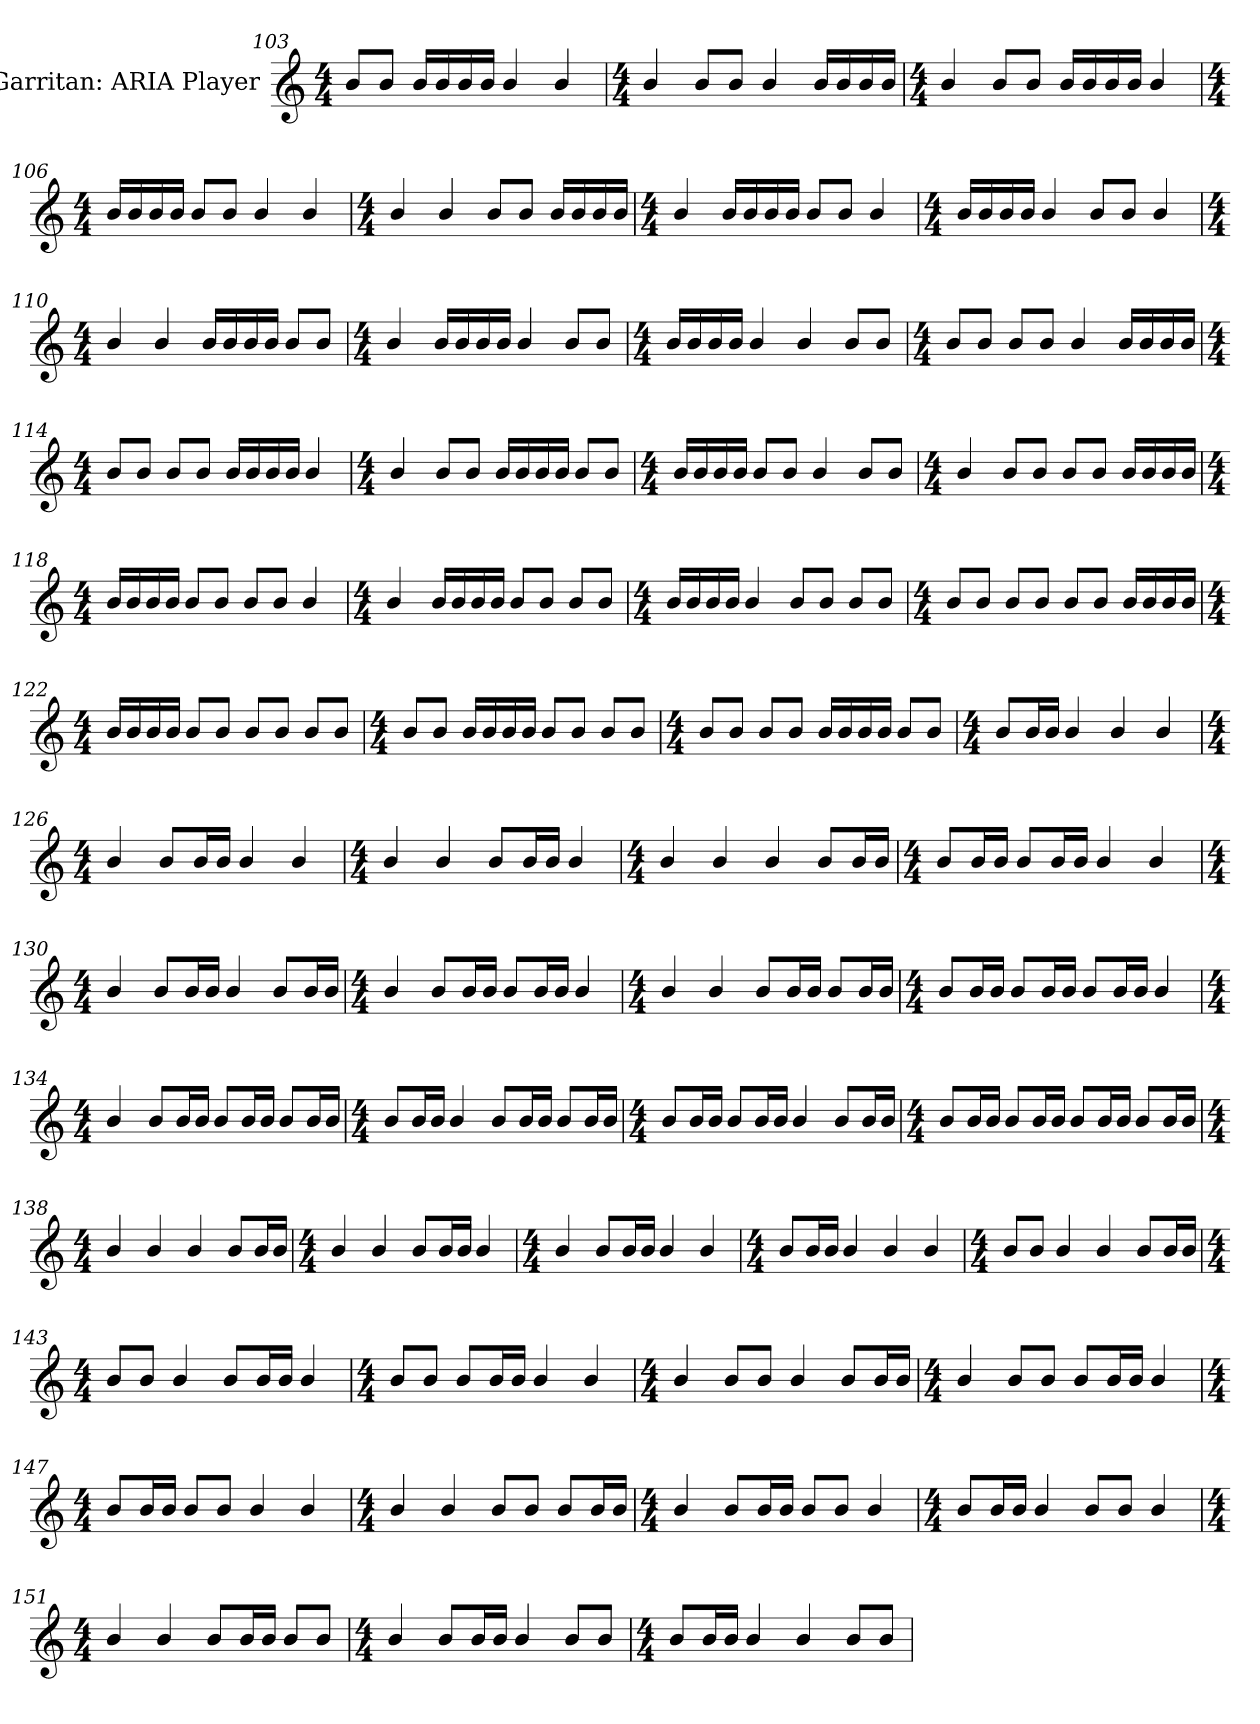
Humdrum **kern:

**kern
*part1
*staff1
*I"Garritan: ARIA Player
!!LO:PB:g=z
*clefG2
*k[]
*C:
*M4/4
=103
8bi/L
8bi/J
16bi/LL
16bi/
16bi/
16bi/JJ
4bi/
4bi/
!!LO:PB:g=z
=104
*M4/4
4bi/
8bi/L
8bi/J
4bi/
16bi/LL
16bi/
16bi/
16bi/JJ
!!LO:PB:g=z
=105
*M4/4
4bi/
8bi/L
8bi/J
16bi/LL
16bi/
16bi/
16bi/JJ
4bi/
!!LO:PB:g=z
=106
*M4/4
16bi/LL
16bi/
16bi/
16bi/JJ
8bi/L
8bi/J
4bi/
4bi/
!!LO:PB:g=z
=107
*M4/4
4bi/
4bi/
8bi/L
8bi/J
16bi/LL
16bi/
16bi/
16bi/JJ
!!LO:PB:g=z
=108
*M4/4
4bi/
16bi/LL
16bi/
16bi/
16bi/JJ
8bi/L
8bi/J
4bi/
!!LO:PB:g=z
=109
*M4/4
16bi/LL
16bi/
16bi/
16bi/JJ
4bi/
8bi/L
8bi/J
4bi/
!!LO:PB:g=z
=110
*M4/4
4bi/
4bi/
16bi/LL
16bi/
16bi/
16bi/JJ
8bi/L
8bi/J
!!LO:PB:g=z
=111
*M4/4
4bi/
16bi/LL
16bi/
16bi/
16bi/JJ
4bi/
8bi/L
8bi/J
!!LO:PB:g=z
=112
*M4/4
16bi/LL
16bi/
16bi/
16bi/JJ
4bi/
4bi/
8bi/L
8bi/J
!!LO:PB:g=z
=113
*M4/4
8bi/L
8bi/J
8bi/L
8bi/J
4bi/
16bi/LL
16bi/
16bi/
16bi/JJ
!!LO:PB:g=z
=114
*M4/4
8bi/L
8bi/J
8bi/L
8bi/J
16bi/LL
16bi/
16bi/
16bi/JJ
4bi/
!!LO:PB:g=z
=115
*M4/4
4bi/
8bi/L
8bi/J
16bi/LL
16bi/
16bi/
16bi/JJ
8bi/L
8bi/J
!!LO:PB:g=z
=116
*M4/4
16bi/LL
16bi/
16bi/
16bi/JJ
8bi/L
8bi/J
4bi/
8bi/L
8bi/J
!!LO:PB:g=z
=117
*M4/4
4bi/
8bi/L
8bi/J
8bi/L
8bi/J
16bi/LL
16bi/
16bi/
16bi/JJ
!!LO:PB:g=z
=118
*M4/4
16bi/LL
16bi/
16bi/
16bi/JJ
8bi/L
8bi/J
8bi/L
8bi/J
4bi/
!!LO:PB:g=z
=119
*M4/4
4bi/
16bi/LL
16bi/
16bi/
16bi/JJ
8bi/L
8bi/J
8bi/L
8bi/J
!!LO:PB:g=z
=120
*M4/4
16bi/LL
16bi/
16bi/
16bi/JJ
4bi/
8bi/L
8bi/J
8bi/L
8bi/J
!!LO:PB:g=z
=121
*M4/4
8bi/L
8bi/J
8bi/L
8bi/J
8bi/L
8bi/J
16bi/LL
16bi/
16bi/
16bi/JJ
!!LO:PB:g=z
=122
*M4/4
16bi/LL
16bi/
16bi/
16bi/JJ
8bi/L
8bi/J
8bi/L
8bi/J
8bi/L
8bi/J
!!LO:PB:g=z
=123
*M4/4
8bi/L
8bi/J
16bi/LL
16bi/
16bi/
16bi/JJ
8bi/L
8bi/J
8bi/L
8bi/J
!!LO:PB:g=z
=124
*M4/4
8bi/L
8bi/J
8bi/L
8bi/J
16bi/LL
16bi/
16bi/
16bi/JJ
8bi/L
8bi/J
!!LO:PB:g=z
=125
*M4/4
8bi/L
16bi/L
16bi/JJ
4bi/
4bi/
4bi/
!!LO:PB:g=z
=126
*M4/4
4bi/
8bi/L
16bi/L
16bi/JJ
4bi/
4bi/
!!LO:PB:g=z
=127
*M4/4
4bi/
4bi/
8bi/L
16bi/L
16bi/JJ
4bi/
!!LO:PB:g=z
=128
*M4/4
4bi/
4bi/
4bi/
8bi/L
16bi/L
16bi/JJ
!!LO:PB:g=z
=129
*M4/4
8bi/L
16bi/L
16bi/JJ
8bi/L
16bi/L
16bi/JJ
4bi/
4bi/
!!LO:PB:g=z
=130
*M4/4
4bi/
8bi/L
16bi/L
16bi/JJ
4bi/
8bi/L
16bi/L
16bi/JJ
!!LO:PB:g=z
=131
*M4/4
4bi/
8bi/L
16bi/L
16bi/JJ
8bi/L
16bi/L
16bi/JJ
4bi/
!!LO:PB:g=z
=132
*M4/4
4bi/
4bi/
8bi/L
16bi/L
16bi/JJ
8bi/L
16bi/L
16bi/JJ
!!LO:PB:g=z
=133
*M4/4
8bi/L
16bi/L
16bi/JJ
8bi/L
16bi/L
16bi/JJ
8bi/L
16bi/L
16bi/JJ
4bi/
!!LO:PB:g=z
=134
*M4/4
4bi/
8bi/L
16bi/L
16bi/JJ
8bi/L
16bi/L
16bi/JJ
8bi/L
16bi/L
16bi/JJ
!!LO:PB:g=z
=135
*M4/4
8bi/L
16bi/L
16bi/JJ
4bi/
8bi/L
16bi/L
16bi/JJ
8bi/L
16bi/L
16bi/JJ
!!LO:PB:g=z
=136
*M4/4
8bi/L
16bi/L
16bi/JJ
8bi/L
16bi/L
16bi/JJ
4bi/
8bi/L
16bi/L
16bi/JJ
!!LO:PB:g=z
=137
*M4/4
8bi/L
16bi/L
16bi/JJ
8bi/L
16bi/L
16bi/JJ
8bi/L
16bi/L
16bi/JJ
8bi/L
16bi/L
16bi/JJ
!!LO:PB:g=z
=138
*M4/4
4bi/
4bi/
4bi/
8bi/L
16bi/L
16bi/JJ
!!LO:PB:g=z
=139
*M4/4
4bi/
4bi/
8bi/L
16bi/L
16bi/JJ
4bi/
!!LO:PB:g=z
=140
*M4/4
4bi/
8bi/L
16bi/L
16bi/JJ
4bi/
4bi/
!!LO:PB:g=z
=141
*M4/4
8bi/L
16bi/L
16bi/JJ
4bi/
4bi/
4bi/
!!LO:PB:g=z
=142
*M4/4
8bi/L
8bi/J
4bi/
4bi/
8bi/L
16bi/L
16bi/JJ
!!LO:PB:g=z
=143
*M4/4
8bi/L
8bi/J
4bi/
8bi/L
16bi/L
16bi/JJ
4bi/
!!LO:PB:g=z
=144
*M4/4
8bi/L
8bi/J
8bi/L
16bi/L
16bi/JJ
4bi/
4bi/
!!LO:PB:g=z
=145
*M4/4
4bi/
8bi/L
8bi/J
4bi/
8bi/L
16bi/L
16bi/JJ
!!LO:PB:g=z
=146
*M4/4
4bi/
8bi/L
8bi/J
8bi/L
16bi/L
16bi/JJ
4bi/
!!LO:PB:g=z
=147
*M4/4
8bi/L
16bi/L
16bi/JJ
8bi/L
8bi/J
4bi/
4bi/
!!LO:PB:g=z
=148
*M4/4
4bi/
4bi/
8bi/L
8bi/J
8bi/L
16bi/L
16bi/JJ
!!LO:PB:g=z
=149
*M4/4
4bi/
8bi/L
16bi/L
16bi/JJ
8bi/L
8bi/J
4bi/
!!LO:PB:g=z
=150
*M4/4
8bi/L
16bi/L
16bi/JJ
4bi/
8bi/L
8bi/J
4bi/
!!LO:PB:g=z
=151
*M4/4
4bi/
4bi/
8bi/L
16bi/L
16bi/JJ
8bi/L
8bi/J
!!LO:PB:g=z
=152
*M4/4
4bi/
8bi/L
16bi/L
16bi/JJ
4bi/
8bi/L
8bi/J
!!LO:PB:g=z
=153
*M4/4
8bi/L
16bi/L
16bi/JJ
4bi/
4bi/
8bi/L
8bi/J
=
*-
